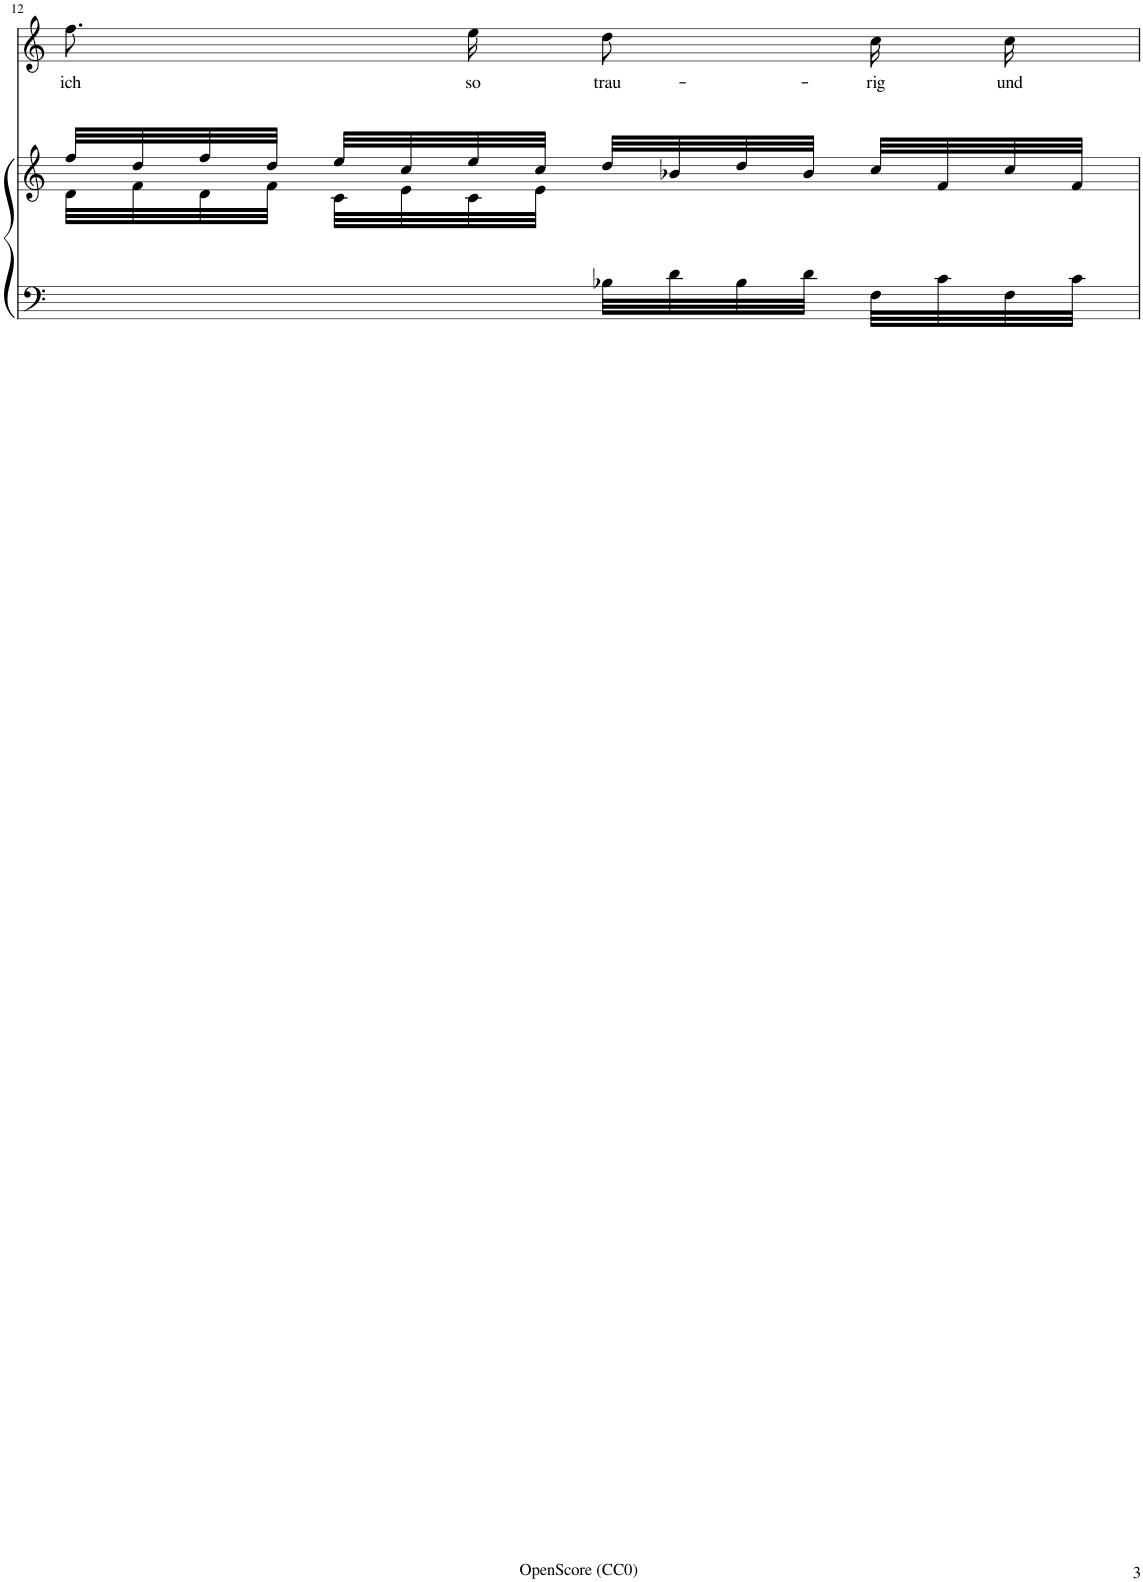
**kern	**kern	**kern	**text
*part2	*part2	*part1	*part1
*staff3	*staff2	*staff1	*staff1
*I"Piano	*	*I"Voice	*
*I'Pno	*	*	*
!!LO:PB:g=z
*clefF4	*clefG2	*clefG2	*
*k[]	*k[]	*k[]	*
*M2/4	*M2/4	*M2/4	*
=12	=12	=12	=12
*	*^	*	*
!	!	!	!	!LO:LY:b
4ryy	32ff/LLL	32d\LLL	8.ff\L	ich
.	32dd/	32f\	.	.
.	32ff/	32d\	.	.
.	32dd/JJJ	32f\JJJ	.	.
.	32ee/LLL	32c\LLL	.	.
.	32cc/	32e\	.	.
!	!	!	!	!LO:LY:b
.	32ee/	32c\	16ee\Jk	so
.	32cc/JJJ	32e\JJJ	.	.
!	!	!	!	!LO:LY:b
32B-X\LLL	32dd/LLL	4ryy	8dd\L	trau-
32d\	32b-X/	.	.	.
32B-\	32dd/	.	.	.
32d\JJJ	32b-/JJJ	.	.	.
!	!	!	!	!LO:LY:b
32F\LLL	32cc/LLL	.	16cc\L	-rig
32c\	32f/	.	.	.
!	!	!	!	!LO:LY:b
32F\	32cc/	.	16cc\JJ	und
32c\JJJ	32f/JJJ	.	.	.
*	*v	*v	*	*
=	=	=	=
*-	*-	*-	*-
